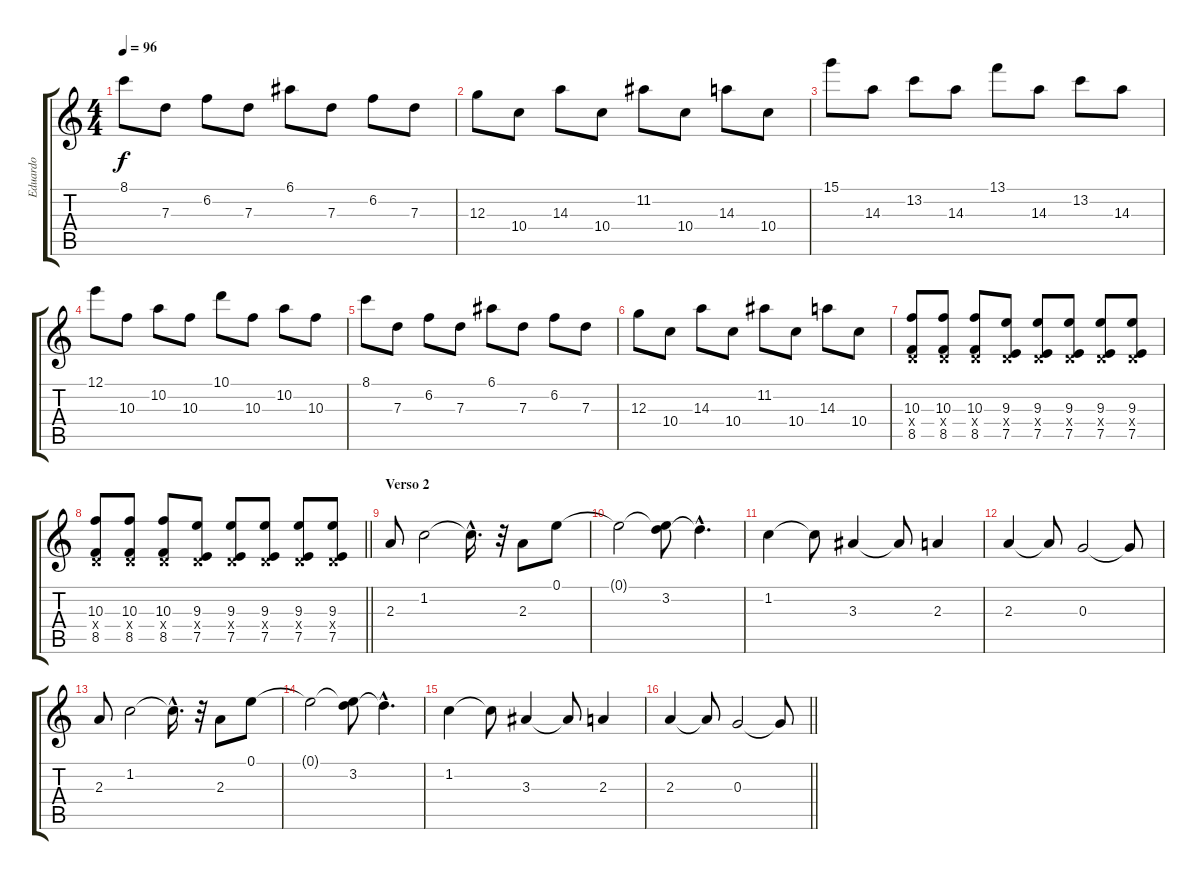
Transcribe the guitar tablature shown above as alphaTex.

\track ("Eduardo" "Eduardo") {instrument overdrivenguitar}
\staff {score tabs}
\tuning (E4 B3 G3 D3 A2 E2) {hide}
\ts (4 4)
\tempo 96
\clef g2
\ks c
8.1.8{dy f} 7.3.8 6.2.8 7.3.8 6.1.8 7.3.8 6.2.8 7.3.8 |
12.3.8 10.4.8 14.3.8 10.4.8 11.2.8 10.4.8 14.3.8 10.4.8 |
15.1.8 14.3.8 13.2.8 14.3.8 13.1.8 14.3.8 13.2.8 14.3.8 |
12.1.8 10.3.8 10.2.8 10.3.8 10.1.8 10.3.8 10.2.8 10.3.8 |
8.1.8 7.3.8 6.2.8 7.3.8 6.1.8 7.3.8 6.2.8 7.3.8 |
12.3.8 10.4.8 14.3.8 10.4.8 11.2.8 10.4.8 14.3.8 10.4.8 |
(10.3 0.4{x} 8.5).8 (10.3 0.4{x} 8.5).8 (10.3 0.4{x} 8.5).8 (9.3 0.4{x} 7.5).8 (9.3 0.4{x} 7.5).8 (9.3 0.4{x} 7.5).8 (9.3 0.4{x} 7.5).8 (9.3 0.4{x} 7.5).8 |
\barLineRight lightlight
(10.3 0.4{x} 8.5).8 (10.3 0.4{x} 8.5).8 (10.3 0.4{x} 8.5).8 (9.3 0.4{x} 7.5).8 (9.3 0.4{x} 7.5).8 (9.3 0.4{x} 7.5).8 (9.3 0.4{x} 7.5).8 (9.3 0.4{x} 7.5).8 |
\section ("" "Verso 2")
2.3.8{instrument fx6goblins} 1.2.2 1.2{hac t}.16{d} r.32 2.3.8 0.1.8 |
0.1{t}.2 (0.1{t} 3.2).8 3.2{hac t}.4{d} |
1.2.4 1.2{t}.8 3.3.4 3.3{t}.8 2.3.4 |
2.3.4 2.3{t}.8 0.3.2 0.3{t}.8 |
2.3.8{instrument fx6goblins} 1.2.2 1.2{hac t}.16{d} r.32 2.3.8 0.1.8 |
0.1{t}.2 (0.1{t} 3.2).8 3.2{hac t}.4{d} |
1.2.4 1.2{t}.8 3.3.4 3.3{t}.8 2.3.4 |
\barLineRight lightlight
2.3.4 2.3{t}.8 0.3.2 0.3{t}.8
